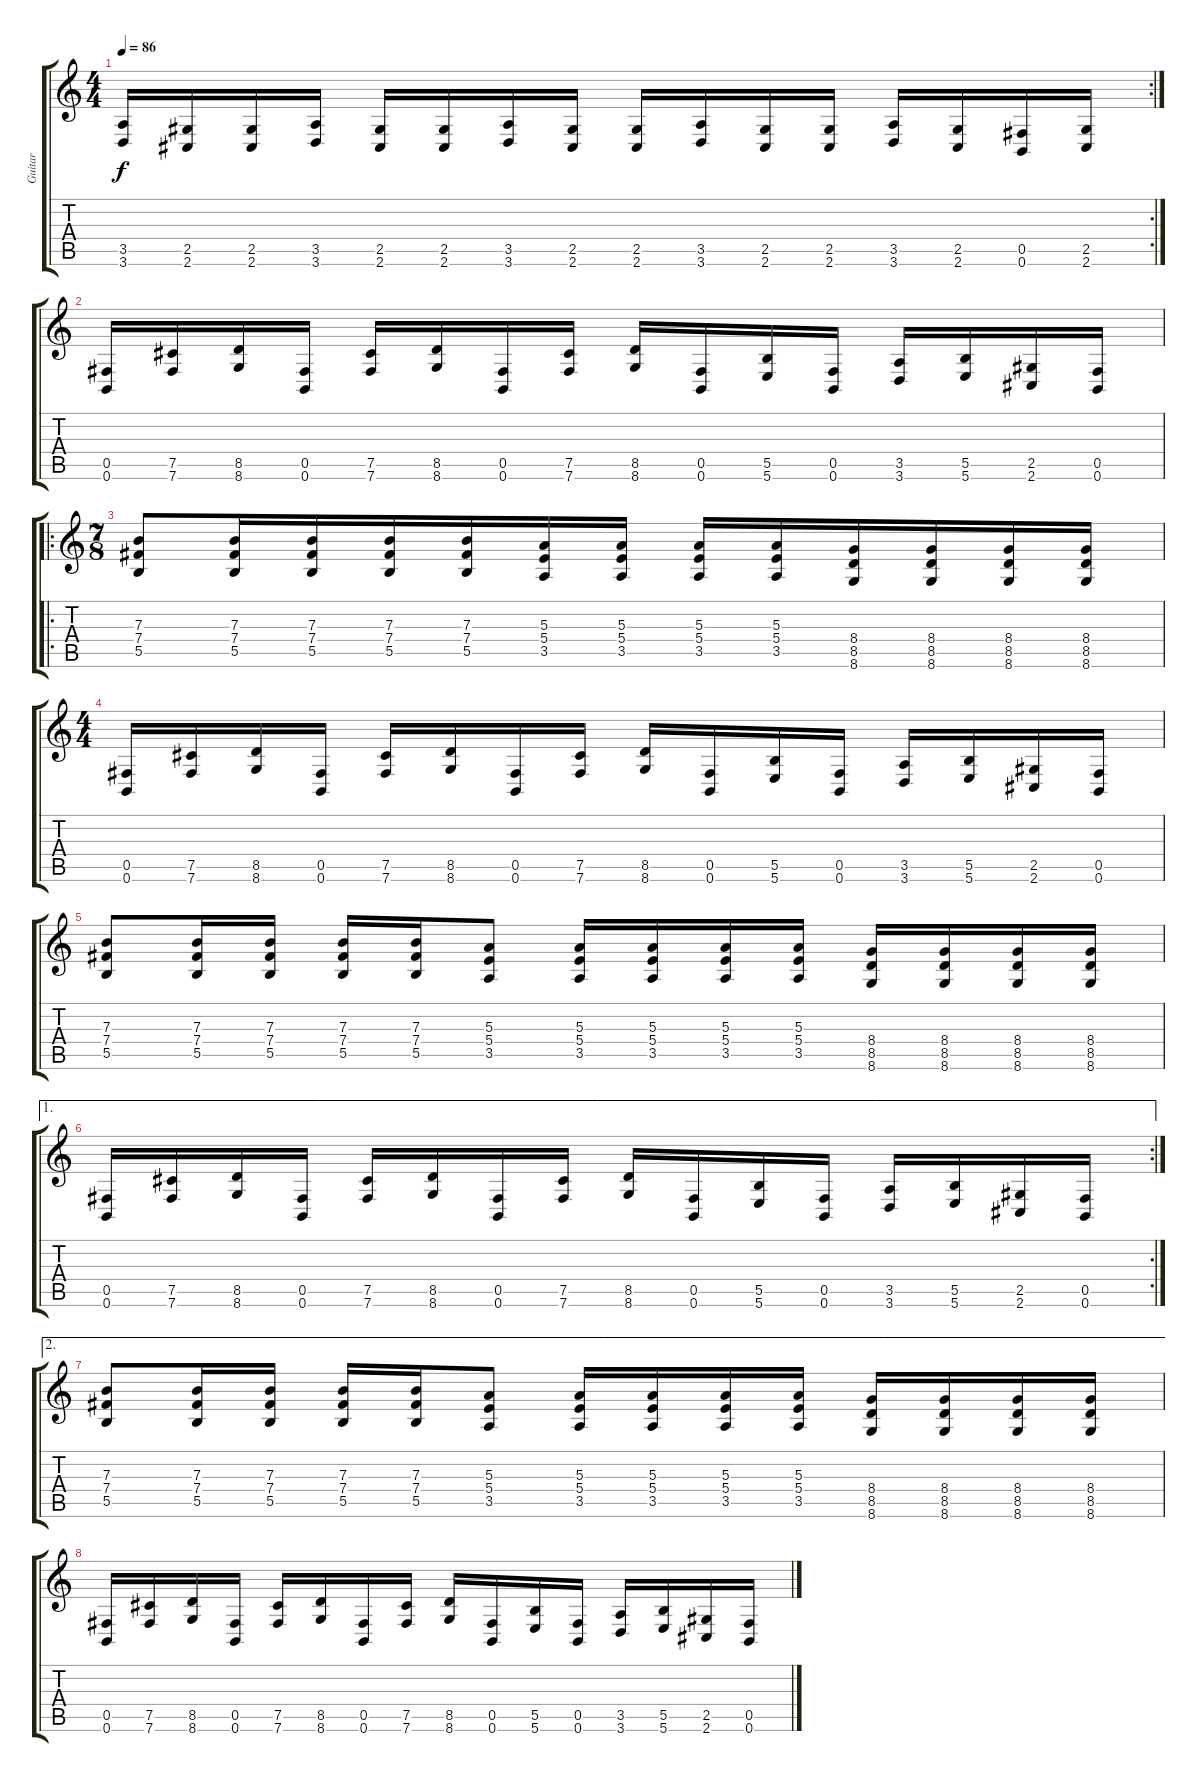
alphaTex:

\track ("Guitar" "Guitar") {instrument distortionguitar}
\staff {score tabs}
\tuning (Db4 Ab3 E3 B2 Gb2 B1) {hide}
\rc 2
\ts (4 4)
\tempo 86
\clef g2
\ks c
(3.5 3.6).16{dy f} (2.5 2.6).16 (2.5 2.6).16 (3.5 3.6).16 (2.5 2.6).16 (2.5 2.6).16 (3.5 3.6).16 (2.5 2.6).16 (2.5 2.6).16 (3.5 3.6).16 (2.5 2.6).16 (2.5 2.6).16 (3.5 3.6).16 (2.5 2.6).16 (0.5 0.6).16 (2.5 2.6).16 |
(0.5 0.6).16 (7.5 7.6).16 (8.5 8.6).16 (0.5 0.6).16 (7.5 7.6).16 (8.5 8.6).16 (0.5 0.6).16 (7.5 7.6).16 (8.5 8.6).16 (0.5 0.6).16 (5.5 5.6).16 (0.5 0.6).16 (3.5 3.6).16 (5.5 5.6).16 (2.5 2.6).16 (0.5 0.6).16 |
\ro
\ts (7 8)
(7.3 7.4 5.5).8 (7.3 7.4 5.5).16 (7.3 7.4 5.5).16 (7.3 7.4 5.5).16 (7.3 7.4 5.5).16 (5.3 5.4 3.5).16 (5.3 5.4 3.5).16 (5.3 5.4 3.5).16 (5.3 5.4 3.5).16 (8.4 8.5 8.6).16 (8.4 8.5 8.6).16 (8.4 8.5 8.6).16 (8.4 8.5 8.6).16 |
\ts (4 4)
(0.5 0.6).16 (7.5 7.6).16 (8.5 8.6).16 (0.5 0.6).16 (7.5 7.6).16 (8.5 8.6).16 (0.5 0.6).16 (7.5 7.6).16 (8.5 8.6).16 (0.5 0.6).16 (5.5 5.6).16 (0.5 0.6).16 (3.5 3.6).16 (5.5 5.6).16 (2.5 2.6).16 (0.5 0.6).16 |
(7.3 7.4 5.5).8 (7.3 7.4 5.5).16 (7.3 7.4 5.5).16 (7.3 7.4 5.5).16 (7.3 7.4 5.5).16 (5.3 5.4 3.5).8 (5.3 5.4 3.5).16 (5.3 5.4 3.5).16 (5.3 5.4 3.5).16 (5.3 5.4 3.5).16 (8.4 8.5 8.6).16 (8.4 8.5 8.6).16 (8.4 8.5 8.6).16 (8.4 8.5 8.6).16 |
\ae 1
\rc 2
(0.5 0.6).16 (7.5 7.6).16 (8.5 8.6).16 (0.5 0.6).16 (7.5 7.6).16 (8.5 8.6).16 (0.5 0.6).16 (7.5 7.6).16 (8.5 8.6).16 (0.5 0.6).16 (5.5 5.6).16 (0.5 0.6).16 (3.5 3.6).16 (5.5 5.6).16 (2.5 2.6).16 (0.5 0.6).16 |
\ae 2
(7.3 7.4 5.5).8 (7.3 7.4 5.5).16 (7.3 7.4 5.5).16 (7.3 7.4 5.5).16 (7.3 7.4 5.5).16 (5.3 5.4 3.5).8 (5.3 5.4 3.5).16 (5.3 5.4 3.5).16 (5.3 5.4 3.5).16 (5.3 5.4 3.5).16 (8.4 8.5 8.6).16 (8.4 8.5 8.6).16 (8.4 8.5 8.6).16 (8.4 8.5 8.6).16 |
(0.5 0.6).16 (7.5 7.6).16 (8.5 8.6).16 (0.5 0.6).16 (7.5 7.6).16 (8.5 8.6).16 (0.5 0.6).16 (7.5 7.6).16 (8.5 8.6).16 (0.5 0.6).16 (5.5 5.6).16 (0.5 0.6).16 (3.5 3.6).16 (5.5 5.6).16 (2.5 2.6).16 (0.5 0.6).16
